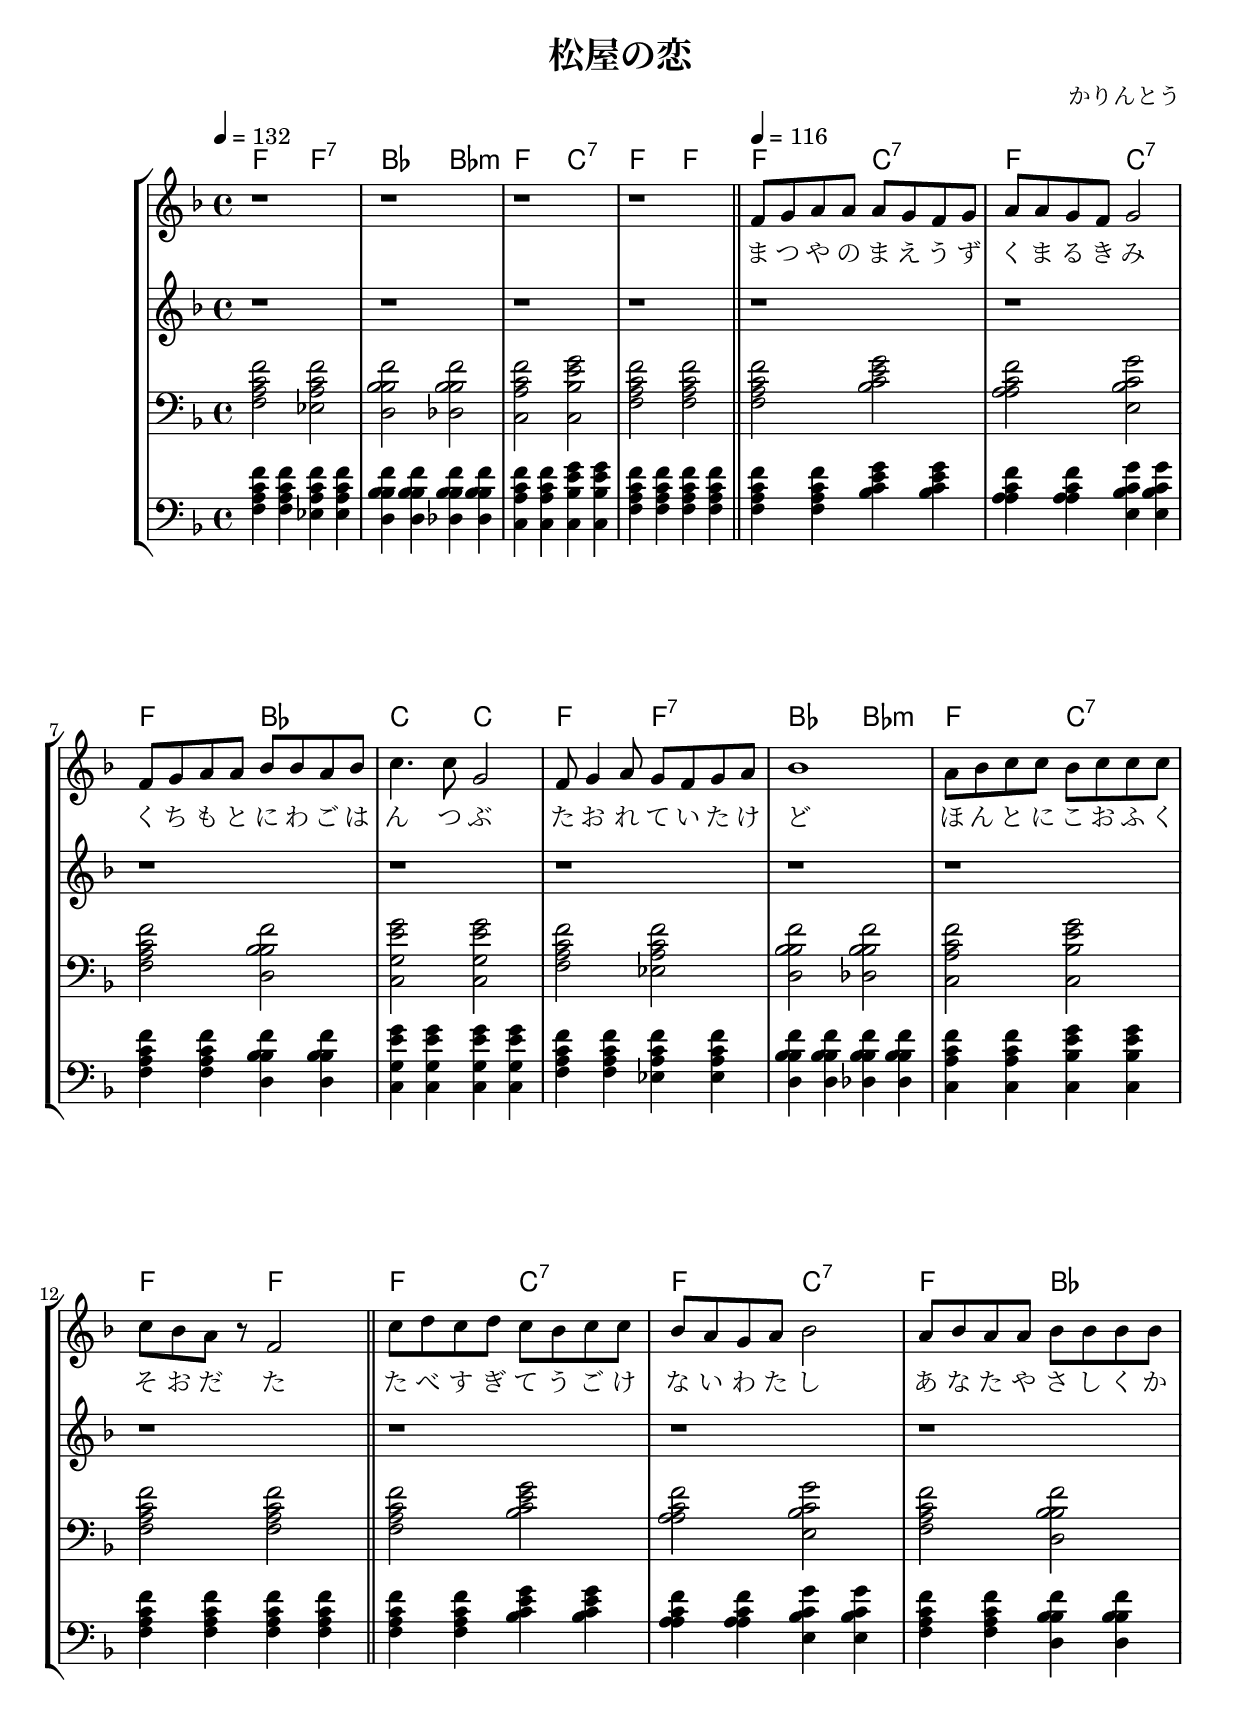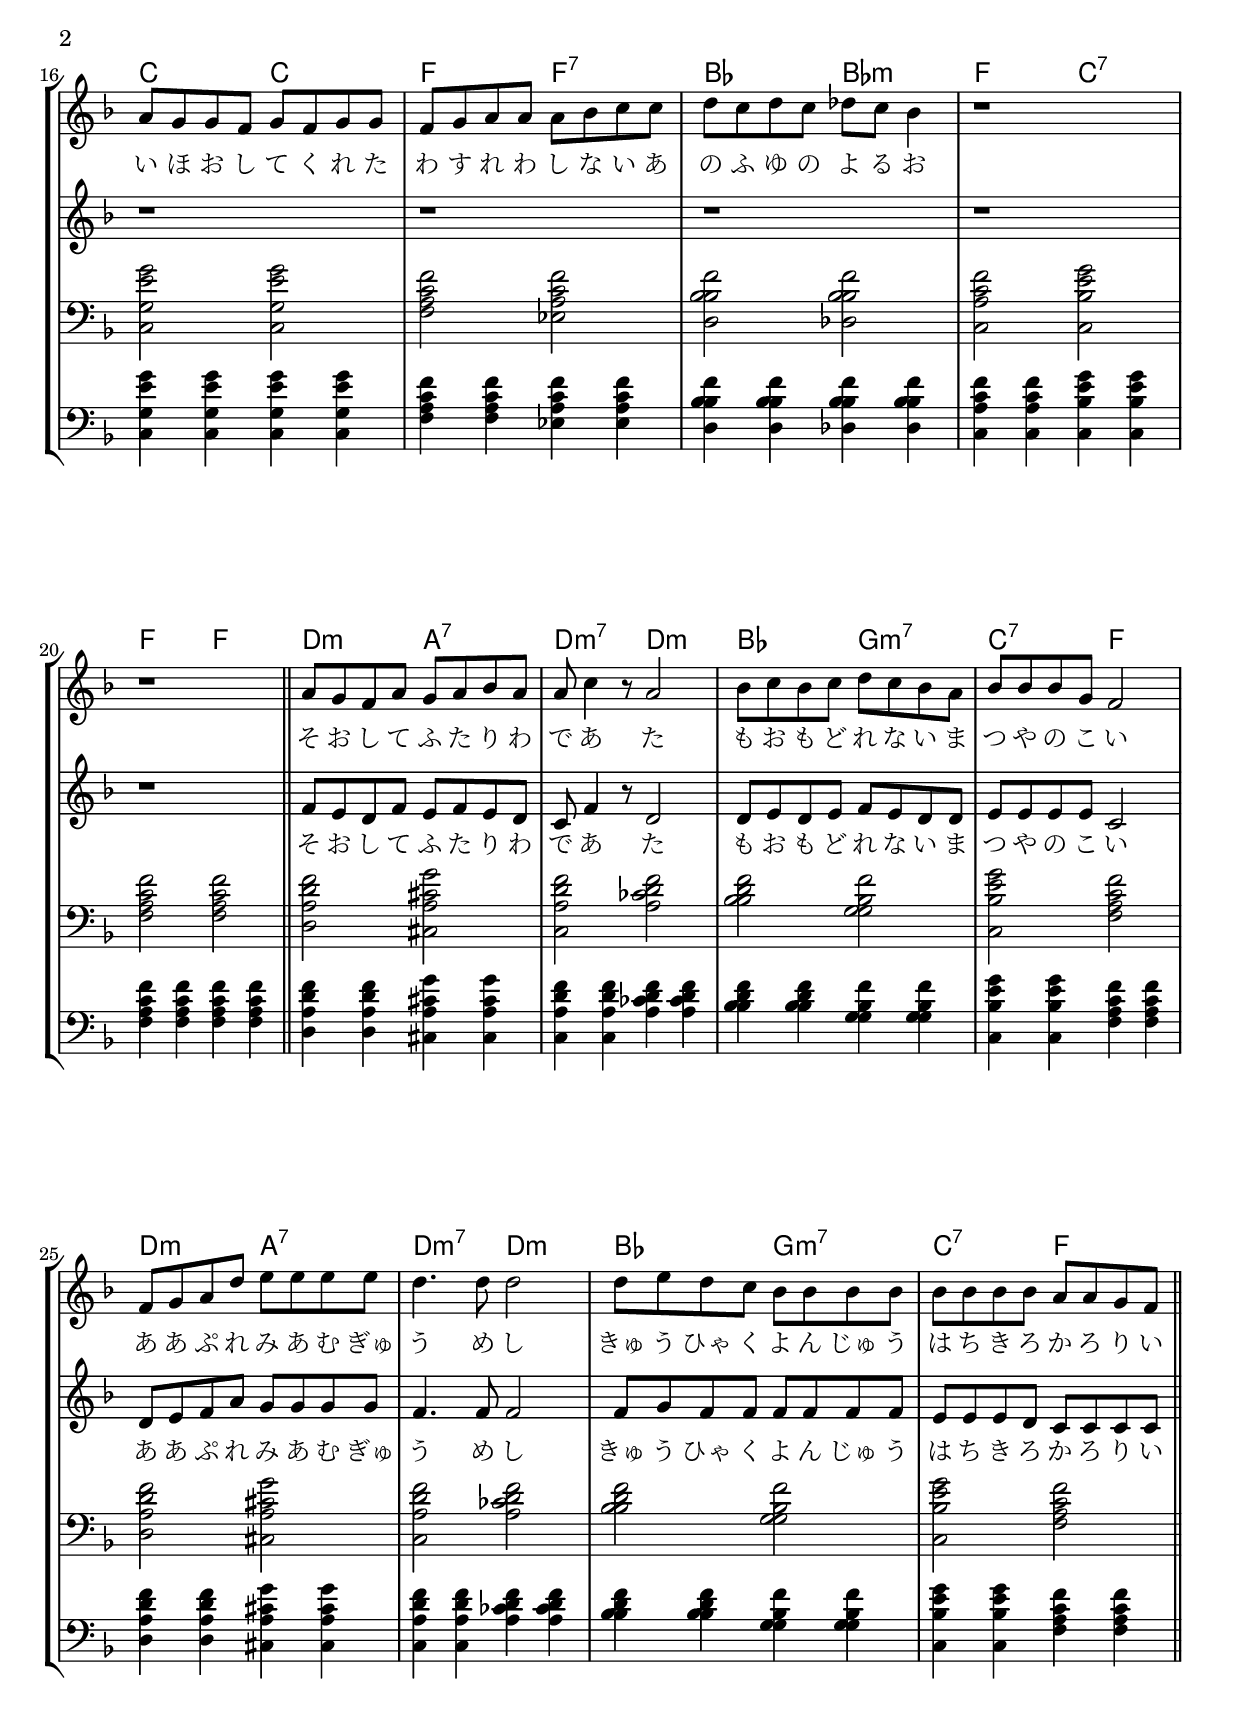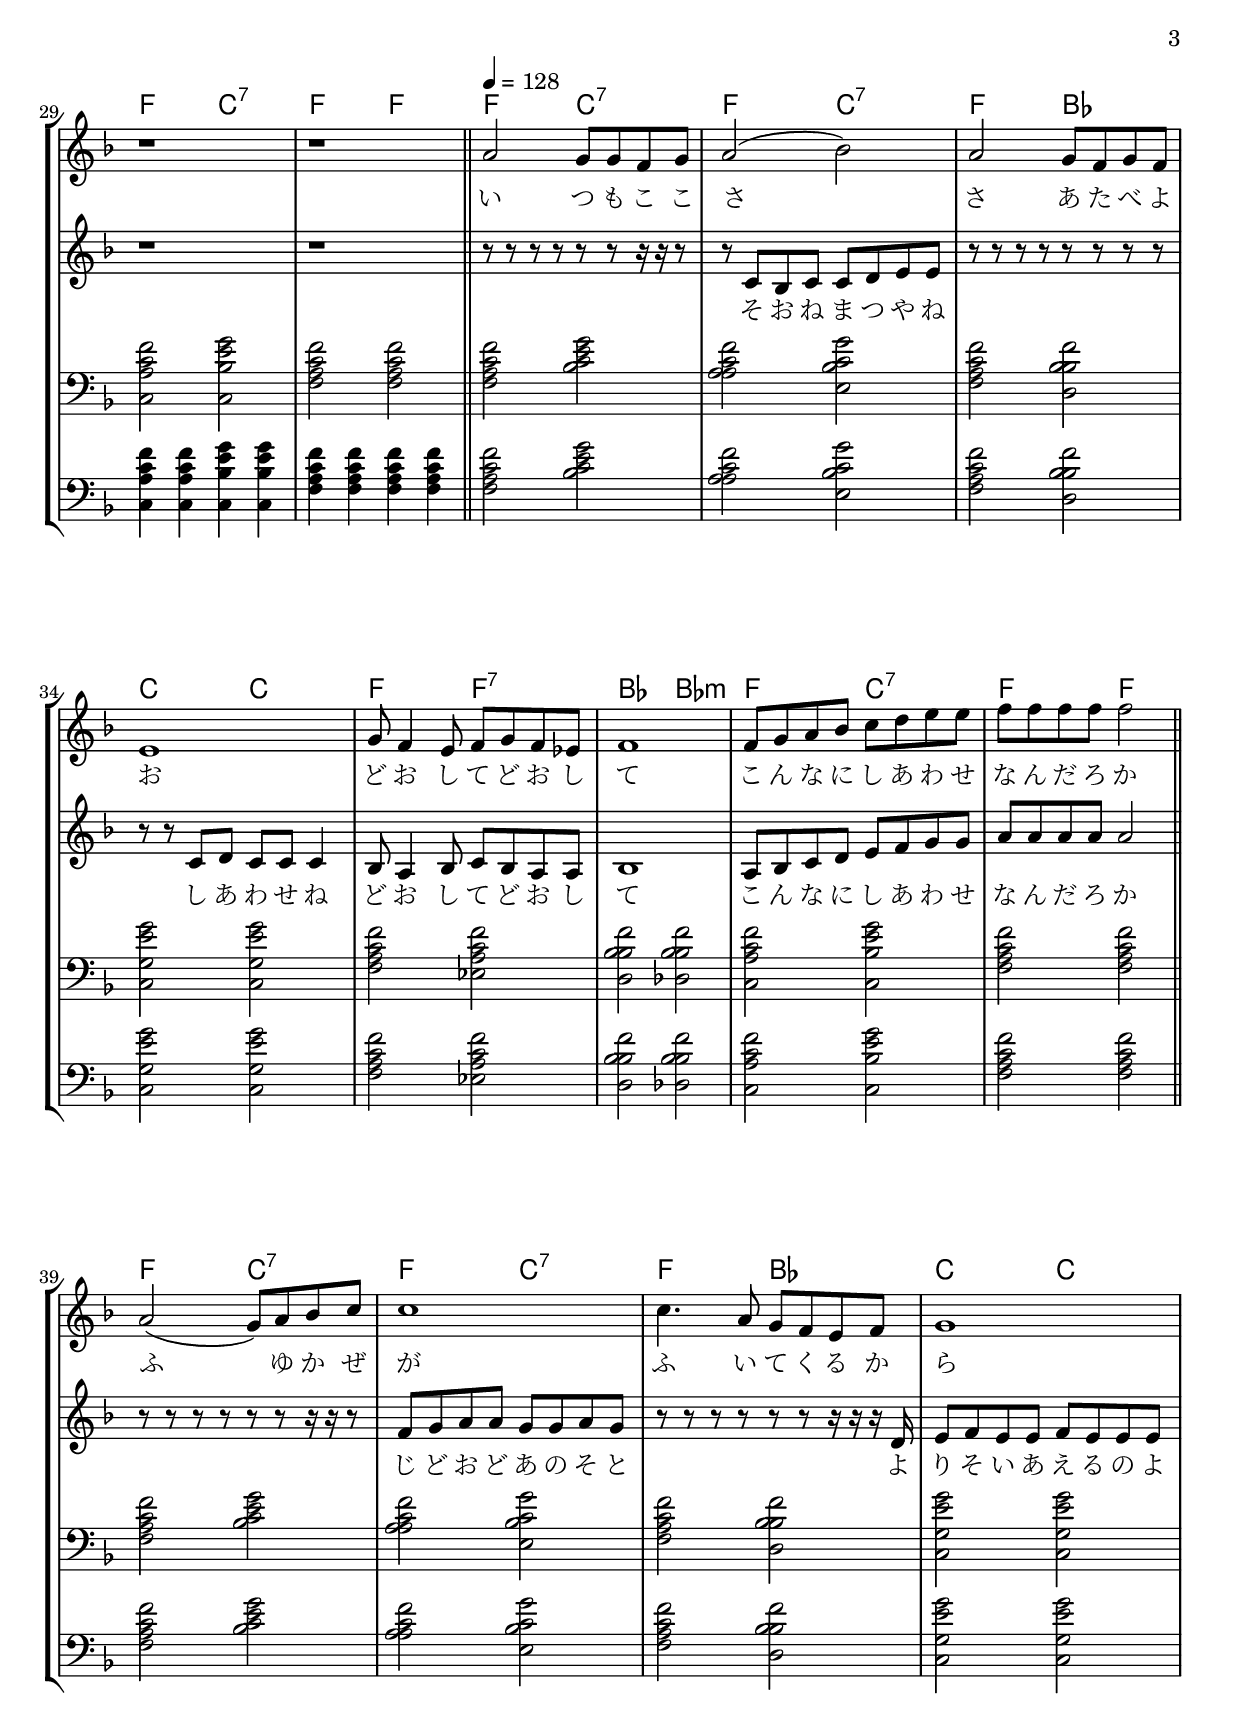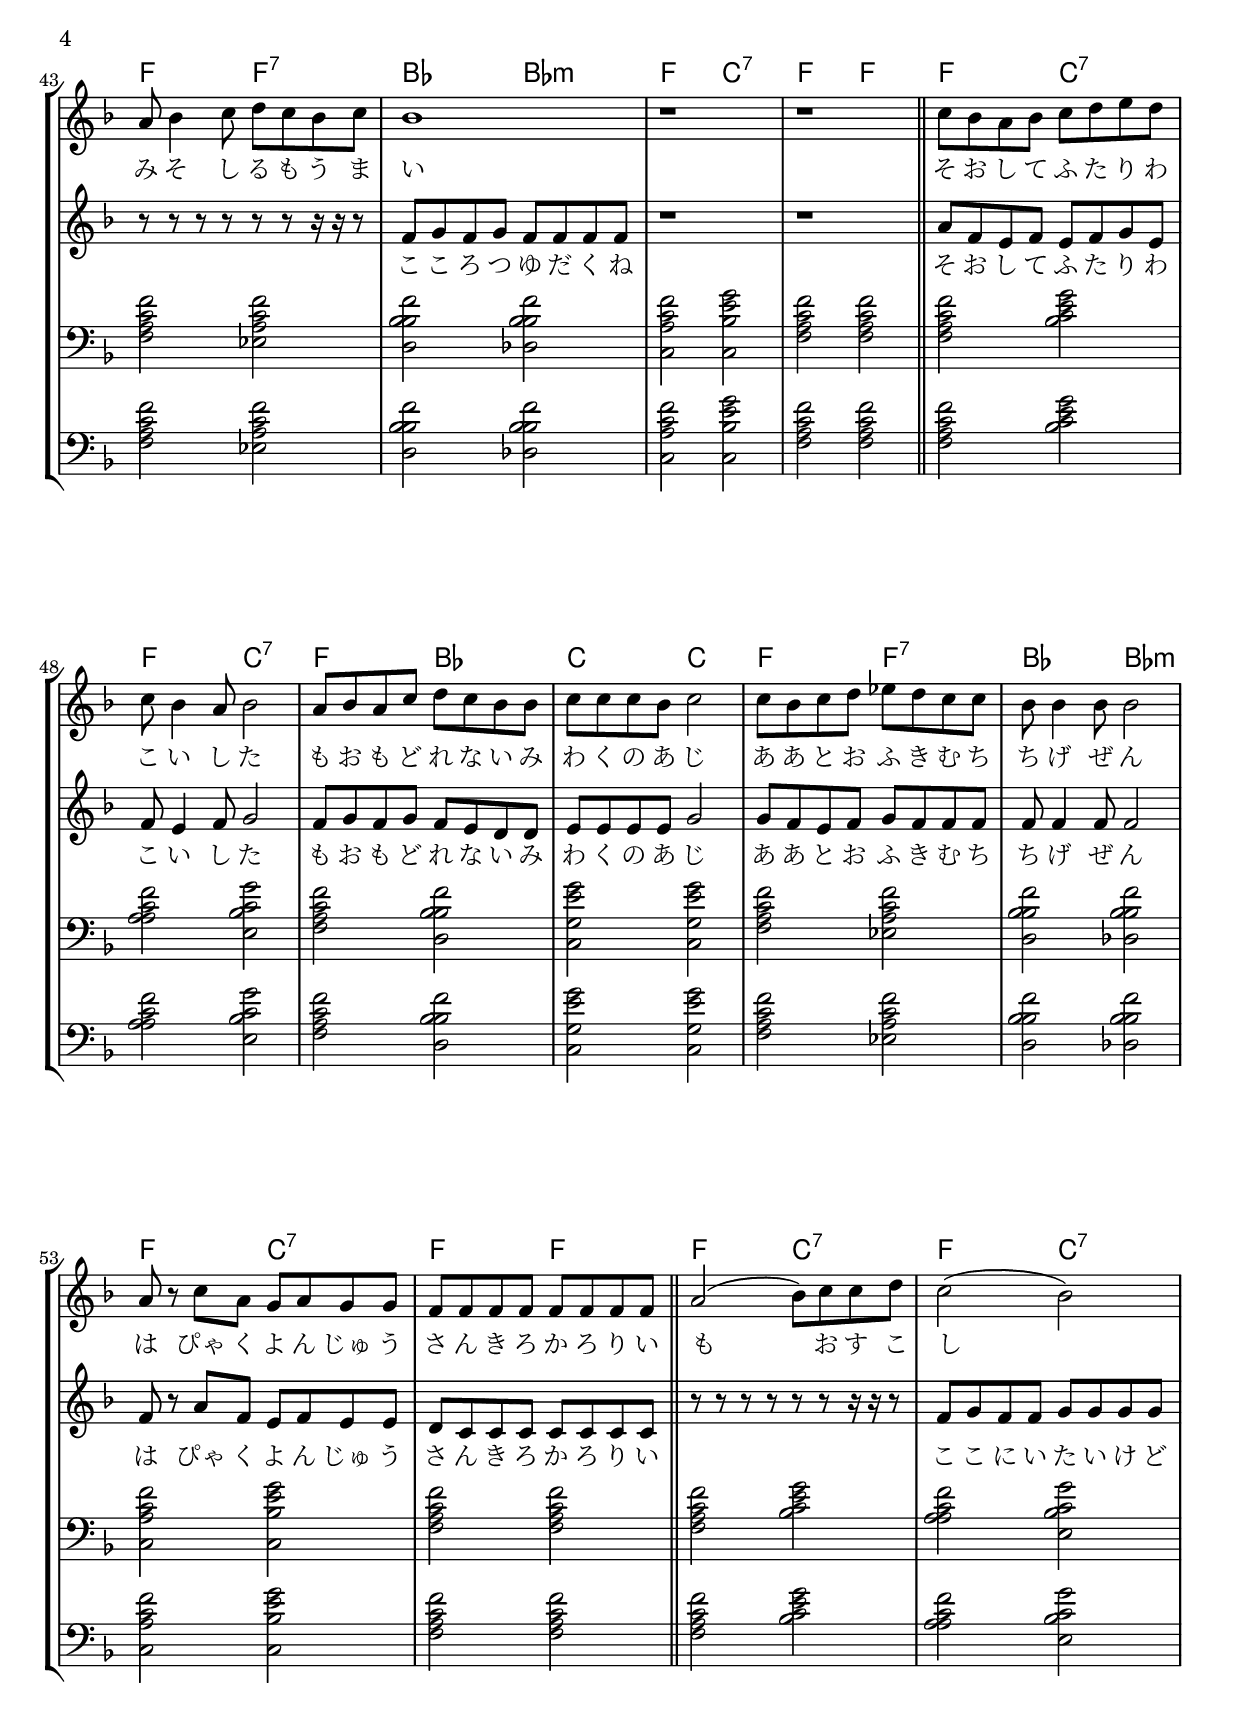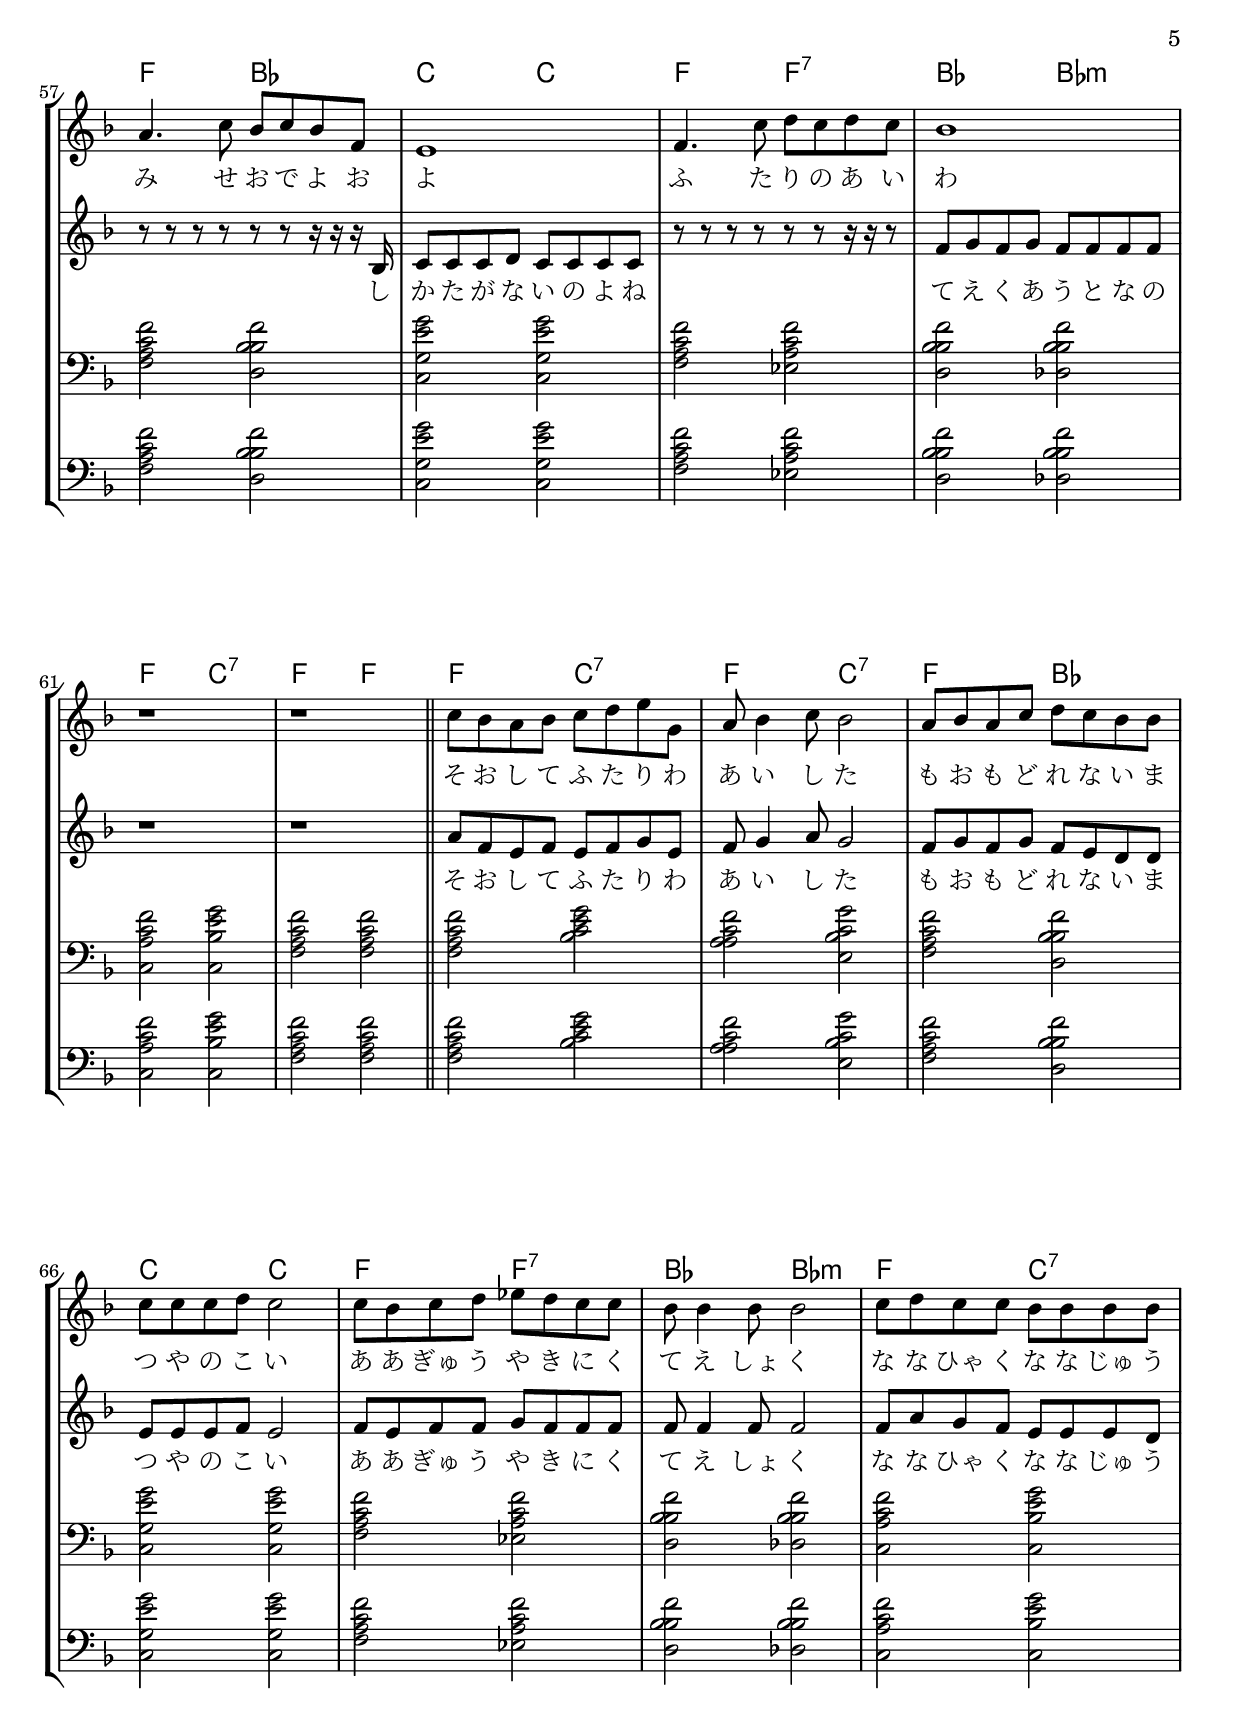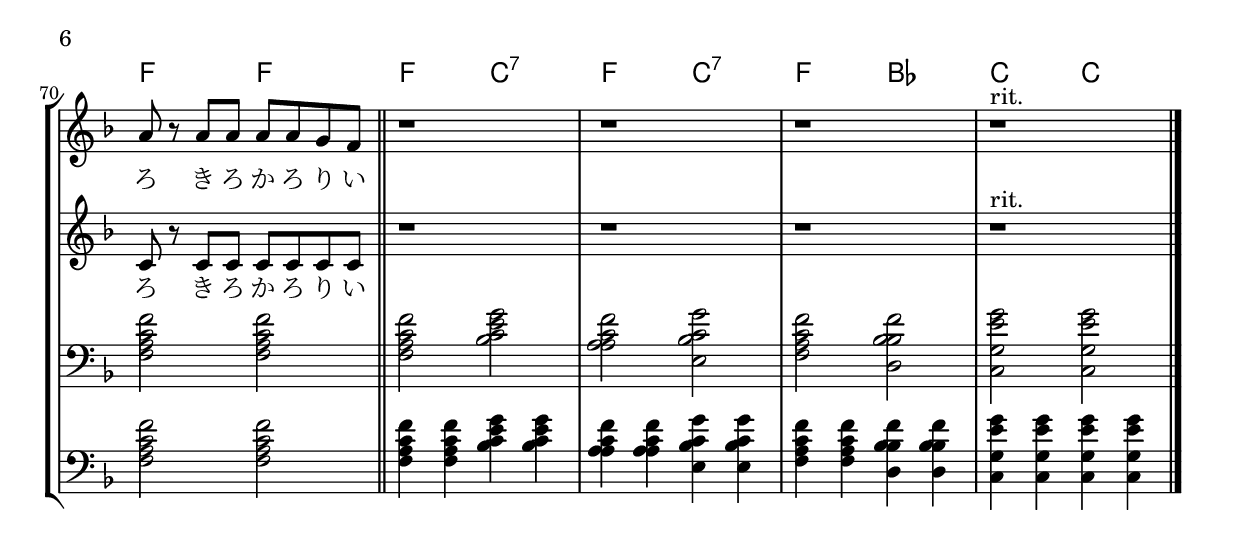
\version "2.12.1"

\header {
	title = \markup {松屋の恋}
	composer = \markup \center-column {かりんとう}
}

harmony = \chordmode {
	f2 f:7 bes bes:m f c:7 f f 

	f c:7 f c:7 f bes c c f f:7 bes bes:m f c:7 f f 

	f c:7 f c:7 f bes c c f f:7 bes bes:m f c:7 f f 

	d:m a:7 d:min7 d:m bes g:min7 c:7 f d:m a:7 d:min7 d:m bes g:min7 c:7 f 

	f c:7 f f 

	f c:7 f c:7 f bes c c f f:7 bes bes:m f c:7 f f 

	f c:7 f c:7 f bes c c f f:7 bes bes:m f c:7 f f 

	f c:7 f c:7 f bes c c f f:7 bes bes:m f c:7 f f 

	f c:7 f c:7 f bes c c f f:7 bes bes:m f c:7 f f 

	f c:7 f c:7 f bes c c f f:7 bes bes:m f c:7 f f 

	f c:7 f c:7 f bes c c 
}

melody = {
	\key f \major
	\tempo 4 = 132
	r1 | r1 | r1 | r1   
	\set Staff.midiInstrument = #"mmi0.40"
		\tempo 4 = 116
f'8  g'8  a'8  a'8  a'8  g'8  f'8  g'8 
	a'8  a'8  g'8  f'8  g'2 
	f'8  g'8  a'8  a'8  bes'8  bes'8  a'8  bes'8 
	c''4.  c''8  g'2 
	f'8  g'4  a'8  g'8  f'8  g'8  a'8 
	bes'1 
	a'8  bes'8  c''8  c''8  bes'8  c''8  c''8  c''8 
	c''8  bes'8  a'8  r8  f'2
	\set Staff.midiInstrument = #"fss0.35"
	c''8  d''8  c''8  d''8  c''8  bes'8  c''8  c''8 
	bes'8  a'8  g'8  a'8  bes'2 
	a'8  bes'8  a'8  a'8  bes'8  bes'8  bes'8  bes'8 
	a'8  g'8  g'8  f'8  g'8  f'8  g'8  g'8 
	f'8  g'8  a'8  a'8  a'8  bes'8  c''8  c''8 
	d''8  c''8  d''8  c''8  des''8  c''8  bes'4
	r1 r1 	\set Staff.midiInstrument = #"mmi0.40"
	a'8  g'8  f'8  a'8  g'8  a'8  bes'8  a'8 
	a'8  c''4  r8  a'2 
	bes'8  c''8  bes'8  c''8  d''8  c''8  bes'8  a'8 
	bes'8  bes'8  bes'8  g'8  f'2 
	f'8  g'8  a'8  d''8  e''8  e''8  e''8  e''8 
	d''4.  d''8  d''2 
	d''8  e''8  d''8  c''8  bes'8  bes'8  bes'8  bes'8 
	bes'8  bes'8  bes'8  bes'8  a'8  a'8  g'8  f'8
	r1 | r1   
	\set Staff.midiInstrument = #"mmi0.40"
		\tempo 4 = 128
a'2  g'8  g'8  f'8  g'8 
	a'2  (bes'2) 
	a'2  g'8  f'8  g'8  f'8 
	e'1 
	g'8  f'4  e'8  f'8  g'8  f'8  es'8 
	f'1 
	f'8  g'8  a'8  bes'8  c''8  d''8  e''8  e''8 
	f''8  f''8  f''8  f''8  f''2
	\set Staff.midiInstrument = #"mmi0.40"
	a'2  (g'8)  a'8  bes'8  c''8 
	c''1 
	c''4.  a'8  g'8  f'8  e'8  f'8 
	g'1 
	a'8  bes'4  c''8  d''8  c''8  bes'8  c''8 
	bes'1
	r1 r1 	\set Staff.midiInstrument = #"mmi0.40"
	c''8  bes'8  a'8  bes'8  c''8  d''8  e''8  d''8 
	c''8  bes'4  a'8  bes'2 
	a'8  bes'8  a'8  c''8  d''8  c''8  bes'8  bes'8 
	c''8  c''8  c''8  bes'8  c''2 
	c''8  bes'8  c''8  d''8  es''8  d''8  c''8  c''8 
	bes'8  bes'4  bes'8  bes'2 
	a'8  r8  c''8  a'8  g'8  a'8  g'8  g'8 
	f'8  f'8  f'8  f'8  f'8  f'8  f'8  f'8
	\set Staff.midiInstrument = #"mmi0.40"
	a'2  (bes'8)  c''8  c''8  d''8 
	c''2  (bes'2) 
	a'4.  c''8  bes'8  c''8  bes'8  f'8 
	e'1 
	f'4.  c''8  d''8  c''8  d''8  c''8 
	bes'1
	r1 r1 	\set Staff.midiInstrument = #"mmi0.40"
	c''8  bes'8  a'8  bes'8  c''8  d''8  e''8  g'8 
	a'8  bes'4  c''8  bes'2 
	a'8  bes'8  a'8  c''8  d''8  c''8  bes'8  bes'8 
	c''8  c''8  c''8  d''8  c''2 
	c''8  bes'8  c''8  d''8  es''8  d''8  c''8  c''8 
	bes'8  bes'4  bes'8  bes'2 
	c''8  d''8  c''8  c''8  bes'8  bes'8  bes'8  bes'8 
	a'8  r8  a'8  a'8  a'8  a'8  g'8  f'8
	r1 | r1 | r1 | r1^"rit." \bar "|."
}

words = \lyricmode {
	
	ま  つ  や  の  ま  え  う  ず  く  ま  る  き  み  く  ち  も  と  に  わ  ご  は  ん  つ  ぶ  た  お  れ  て  い  た  け  ど  ほ  ん  と  に  こ  お  ふ  く  そ  お  だ  た  
	た  べ  す  ぎ  て  う  ご  け  な  い  わ  た  し  あ  な  た  や  さ  し  く  か  い  ほ  お  し  て  く  れ  た  わ  す  れ  わ  し  な  い  あ  の  ふ  ゆ  の  よ  る  お  
	そ  お  し  て  ふ  た  り  わ  で  あ  た  も  お  も  ど  れ  な  い  ま  つ  や  の  こ  い  あ  あ  ぷ  れ  み  あ  む  ぎゅ  う  め  し  きゅ  う  ひゃ  く  よ  ん  じゅ  う  は  ち  き  ろ  か  ろ  り  い  
	
	い  つ  も  こ  こ  さ  さ  あ  た  べ  よ  お  ど  お  し  て  ど  お  し  て  こ  ん  な  に  し  あ  わ  せ  な  ん  だ  ろ  か  
	ふ  ゆ  か  ぜ  が  ふ  い  て  く  る  か  ら  み  そ  し  る  も  う  ま  い  
	そ  お  し  て  ふ  た  り  わ  こ  い  し  た  も  お  も  ど  れ  な  い  み  わ  く  の  あ  じ  あ  あ  と  お  ふ  き  む  ち  ち  げ  ぜ  ん  は  ぴゃ  く  よ  ん  じゅ  う  さ  ん  き  ろ  か  ろ  り  い  
	も  お  す  こ  し  み  せ  お  で  よ  お  よ  ふ  た  り  の  あ  い  わ  
	そ  お  し  て  ふ  た  り  わ  あ  い  し  た  も  お  も  ど  れ  な  い  ま  つ  や  の  こ  い  あ  あ  ぎゅ  う  や  き  に  く  て  え  しょ  く  な  な  ひゃ  く  な  な  じゅ  う  ろ  き  ろ  か  ろ  り  い  
	
}

secondmelody = {
	\key f \major
	\tempo 4 = 132
	r1 | r1 | r1 | r1   
	\tempo 4 = 116
	r1 | r1 | r1 | r1 | r1 | r1 | r1 | r1   
	r1 | r1 | r1 | r1 | r1 | r1 | r1 | r1   
	\set Staff.midiInstrument = #"fss0.35"
	f'8  e'8  d'8  f'8  e'8  f'8  e'8  d'8 
	c'8  f'4  r8  d'2 
	d'8  e'8  d'8  e'8  f'8  e'8  d'8  d'8 
	e'8  e'8  e'8  e'8  c'2 
	d'8  e'8  f'8  a'8  g'8  g'8  g'8  g'8 
	f'4.  f'8  f'2 
	f'8  g'8  f'8  f'8  f'8  f'8  f'8  f'8 
	e'8  e'8  e'8  d'8  c'8  c'8  c'8  c'8
	r1 | r1   
	\set Staff.midiInstrument = #"fss0.35"
		\tempo 4 = 128
r8  r8  r8  r8  r8  r8  r16  r16  r8 
	r8  c'8  bes8  c'8  c'8  d'8  e'8  e'8 
	r8  r8  r8  r8  r8  r8  r8  r8 
	r8  r8  c'8  d'8  c'8  c'8  c'4 
	bes8  a4  bes8  c'8  bes8  a8  a8 
	bes1 
	a8  bes8  c'8  d'8  e'8  f'8  g'8  g'8 
	a'8  a'8  a'8  a'8  a'2
	\set Staff.midiInstrument = #"fss0.35"
	r8  r8  r8  r8  r8  r8  r16  r16  r8 
	f'8  g'8  a'8  a'8  g'8  g'8  a'8  g'8 
	r8  r8  r8  r8  r8  r8  r16  r16  r16  d'16 
	e'8  f'8  e'8  e'8  f'8  e'8  e'8  e'8 
	r8  r8  r8  r8  r8  r8  r16  r16  r8 
	f'8  g'8  f'8  g'8  f'8  f'8  f'8  f'8
	r1 r1 	\set Staff.midiInstrument = #"fss0.35"
	a'8  f'8  e'8  f'8  e'8  f'8  g'8  e'8 
	f'8  e'4  f'8  g'2 
	f'8  g'8  f'8  g'8  f'8  e'8  d'8  d'8 
	e'8  e'8  e'8  e'8  g'2 
	g'8  f'8  e'8  f'8  g'8  f'8  f'8  f'8 
	f'8  f'4  f'8  f'2 
	f'8  r8  a'8  f'8  e'8  f'8  e'8  e'8 
	d'8  c'8  c'8  c'8  c'8  c'8  c'8  c'8
	\set Staff.midiInstrument = #"fss0.35"
	r8  r8  r8  r8  r8  r8  r16  r16  r8 
	f'8  g'8  f'8  f'8  g'8  g'8  g'8  g'8 
	r8  r8  r8  r8  r8  r8  r16  r16  r16  bes16 
	c'8  c'8  c'8  d'8  c'8  c'8  c'8  c'8 
	r8  r8  r8  r8  r8  r8  r16  r16  r8 
	f'8  g'8  f'8  g'8  f'8  f'8  f'8  f'8
	r1 r1 	\set Staff.midiInstrument = #"fss0.35"
	a'8  f'8  e'8  f'8  e'8  f'8  g'8  e'8 
	f'8  g'4  a'8  g'2 
	f'8  g'8  f'8  g'8  f'8  e'8  d'8  d'8 
	e'8  e'8  e'8  f'8  e'2 
	f'8  e'8  f'8  f'8  g'8  f'8  f'8  f'8 
	f'8  f'4  f'8  f'2 
	f'8  a'8  g'8  f'8  e'8  e'8  e'8  d'8 
	c'8  r8  c'8  c'8  c'8  c'8  c'8  c'8
	r1 | r1 | r1 | r1^"rit." \bar "|."
}

secondwords = \lyricmode {
	
	
	
	そ  お  し  て  ふ  た  り  わ  で  あ  た  も  お  も  ど  れ  な  い  ま  つ  や  の  こ  い  あ  あ  ぷ  れ  み  あ  む  ぎゅ  う  め  し  きゅ  う  ひゃ  く  よ  ん  じゅ  う  は  ち  き  ろ  か  ろ  り  い  
	
	そ  お  ね  ま  つ  や  ね  し  あ  わ  せ  ね  ど  お  し  て  ど  お  し  て  こ  ん  な  に  し  あ  わ  せ  な  ん  だ  ろ  か  
	じ  ど  お  ど  あ  の  そ  と  よ  り  そ  い  あ  え  る  の  よ  こ  こ  ろ  つ  ゆ  だ  く  ね  
	そ  お  し  て  ふ  た  り  わ  こ  い  し  た  も  お  も  ど  れ  な  い  み  わ  く  の  あ  じ  あ  あ  と  お  ふ  き  む  ち  ち  げ  ぜ  ん  は  ぴゃ  く  よ  ん  じゅ  う  さ  ん  き  ろ  か  ろ  り  い  
	こ  こ  に  い  た  い  け  ど  し  か  た  が  な  い  の  よ  ね  て  え  く  あ  う  と  な  の  
	そ  お  し  て  ふ  た  り  わ  あ  い  し  た  も  お  も  ど  れ  な  い  ま  つ  や  の  こ  い  あ  あ  ぎゅ  う  や  き  に  く  て  え  しょ  く  な  な  ひゃ  く  な  な  じゅ  う  ろ  き  ろ  か  ろ  り  い  
	
}

tempochange = {
	\tempo 4 = 132
	r1 | r1 | r1 | r1 \bar "||"
	\tempo 4 = 116
	r1 | r1 | r1 | r1 | r1 | r1 | r1 | r1 \bar "||"
	\tempo 4 = 116
	r1 | r1 | r1 | r1 | r1 | r1 | r1 | r1 \bar "||"
	\tempo 4 = 116
	r1 | r1 | r1 | r1 | r1 | r1 | r1 | r1 \bar "||"
	\tempo 4 = 116
	r1 | r1 \bar "||"
	\tempo 4 = 128
	r1 | r1 | r1 | r1 | r1 | r1 | r1 | r1 \bar "||"
	\tempo 4 = 128
	r1 | r1 | r1 | r1 | r1 | r1 | r1 | r1 \bar "||"
	\tempo 4 = 128
	r1 | r1 | r1 | r1 | r1 | r1 | r1 | r1 \bar "||"
	\tempo 4 = 128
	r1 | r1 | r1 | r1 | r1 | r1 | r1 | r1 \bar "||"
	\tempo 4 = 128
	r1 | r1 | r1 | r1 | r1 | r1 | r1 | r1 \bar "||"
	\tempo 4 = 128
	r1 | r1 | r1 | \tempo 4 = 96 r2 \tempo 4 = 85 r2 \bar "|."
}

mainacc = {
	\clef bass
	\set Staff.midiInstrument = #"Shamisen"
	\key f \major
	\tempo 4 = 132
	<f a c' f'>2
	<es a c' f'>2
	<d bes bes f'>2
	<des bes bes f'>2
	<c a c' f'>2
	<c bes e' g'>2
	<f a c' f'>2
	<f a c' f'>2
	\bar "||"

	\set Staff.midiInstrument = #"Shamisen"
	\tempo 4 = 116
	<f a c' f'>2
	<bes c' e' g'>2
	<a a c' f'>2
	<e bes c' g'>2
	<f a c' f'>2
	<d bes bes f'>2
	<c g e' g'>2
	<c g e' g'>2
	<f a c' f'>2
	<es a c' f'>2
	<d bes bes f'>2
	<des bes bes f'>2
	<c a c' f'>2
	<c bes e' g'>2
	<f a c' f'>2
	<f a c' f'>2
	\bar "||"

	\set Staff.midiInstrument = #"Shamisen"
	<f a c' f'>2
	<bes c' e' g'>2
	<a a c' f'>2
	<e bes c' g'>2
	<f a c' f'>2
	<d bes bes f'>2
	<c g e' g'>2
	<c g e' g'>2
	<f a c' f'>2
	<es a c' f'>2
	<d bes bes f'>2
	<des bes bes f'>2
	<c a c' f'>2
	<c bes e' g'>2
	<f a c' f'>2
	<f a c' f'>2
	\bar "||"

	\set Staff.midiInstrument = #"Shamisen"
	<d a d' f'>2
	<cis a cis' g'>2
	<c a d' f'>2
	<ces' a d' f'>2
	<bes bes d' f'>2
	<g g bes f'>2
	<c bes e' g'>2
	<f a c' f'>2
	<d a d' f'>2
	<cis a cis' g'>2
	<c a d' f'>2
	<ces' a d' f'>2
	<bes bes d' f'>2
	<g g bes f'>2
	<c bes e' g'>2
	<f a c' f'>2
	\bar "||"

	\set Staff.midiInstrument = #"Harmonica"
	<c a c' f'>2
	<c bes e' g'>2
	<f a c' f'>2
	<f a c' f'>2
	\bar "||"

	\set Staff.midiInstrument = #"Shamisen"
	\tempo 4 = 128
	<f a c' f'>2
	<bes c' e' g'>2
	<a a c' f'>2
	<e bes c' g'>2
	<f a c' f'>2
	<d bes bes f'>2
	<c g e' g'>2
	<c g e' g'>2
	<f a c' f'>2
	<es a c' f'>2
	<d bes bes f'>2
	<des bes bes f'>2
	<c a c' f'>2
	<c bes e' g'>2
	<f a c' f'>2
	<f a c' f'>2
	\bar "||"

	\set Staff.midiInstrument = #"Shamisen"
	<f a c' f'>2
	<bes c' e' g'>2
	<a a c' f'>2
	<e bes c' g'>2
	<f a c' f'>2
	<d bes bes f'>2
	<c g e' g'>2
	<c g e' g'>2
	<f a c' f'>2
	<es a c' f'>2
	<d bes bes f'>2
	<des bes bes f'>2
	<c a c' f'>2
	<c bes e' g'>2
	<f a c' f'>2
	<f a c' f'>2
	\bar "||"

	\set Staff.midiInstrument = #"Shamisen"
	<f a c' f'>2
	<bes c' e' g'>2
	<a a c' f'>2
	<e bes c' g'>2
	<f a c' f'>2
	<d bes bes f'>2
	<c g e' g'>2
	<c g e' g'>2
	<f a c' f'>2
	<es a c' f'>2
	<d bes bes f'>2
	<des bes bes f'>2
	<c a c' f'>2
	<c bes e' g'>2
	<f a c' f'>2
	<f a c' f'>2
	\bar "||"

	\set Staff.midiInstrument = #"Shamisen"
	<f a c' f'>2
	<bes c' e' g'>2
	<a a c' f'>2
	<e bes c' g'>2
	<f a c' f'>2
	<d bes bes f'>2
	<c g e' g'>2
	<c g e' g'>2
	<f a c' f'>2
	<es a c' f'>2
	<d bes bes f'>2
	<des bes bes f'>2
	<c a c' f'>2
	<c bes e' g'>2
	<f a c' f'>2
	<f a c' f'>2
	\bar "||"

	\set Staff.midiInstrument = #"Shamisen"
	<f a c' f'>2
	<bes c' e' g'>2
	<a a c' f'>2
	<e bes c' g'>2
	<f a c' f'>2
	<d bes bes f'>2
	<c g e' g'>2
	<c g e' g'>2
	<f a c' f'>2
	<es a c' f'>2
	<d bes bes f'>2
	<des bes bes f'>2
	<c a c' f'>2
	<c bes e' g'>2
	<f a c' f'>2
	<f a c' f'>2
	\bar "||"

	\set Staff.midiInstrument = #"Harmonica"
	<f a c' f'>2
	<bes c' e' g'>2
	<a a c' f'>2
	<e bes c' g'>2
	<f a c' f'>2
	<d bes bes f'>2
	<c g e' g'>2
	<c g e' g'>2
	\bar "|."
}

subacc = {
	\clef bass
	\set Staff.midiInstrument = #"Oboe"
	\key f \major
	\tempo 4 = 132
	<f a c' f'>4 <f a c' f'>4
	<es a c' f'>4 <es a c' f'>4
	<d bes bes f'>4 <d bes bes f'>4
	<des bes bes f'>4 <des bes bes f'>4
	<c a c' f'>4 <c a c' f'>4
	<c bes e' g'>4 <c bes e' g'>4
	<f a c' f'>4 <f a c' f'>4
	<f a c' f'>4 <f a c' f'>4
	\bar "||"

	\set Staff.midiInstrument = #"Alto Sax"
	\tempo 4 = 116
	<f a c' f'>4 <f a c' f'>4
	<bes c' e' g'>4 <bes c' e' g'>4
	<a a c' f'>4 <a a c' f'>4
	<e bes c' g'>4 <e bes c' g'>4
	<f a c' f'>4 <f a c' f'>4
	<d bes bes f'>4 <d bes bes f'>4
	<c g e' g'>4 <c g e' g'>4
	<c g e' g'>4 <c g e' g'>4
	<f a c' f'>4 <f a c' f'>4
	<es a c' f'>4 <es a c' f'>4
	<d bes bes f'>4 <d bes bes f'>4
	<des bes bes f'>4 <des bes bes f'>4
	<c a c' f'>4 <c a c' f'>4
	<c bes e' g'>4 <c bes e' g'>4
	<f a c' f'>4 <f a c' f'>4
	<f a c' f'>4 <f a c' f'>4
	\bar "||"

	\set Staff.midiInstrument = #"Alto Sax"
	<f a c' f'>4 <f a c' f'>4
	<bes c' e' g'>4 <bes c' e' g'>4
	<a a c' f'>4 <a a c' f'>4
	<e bes c' g'>4 <e bes c' g'>4
	<f a c' f'>4 <f a c' f'>4
	<d bes bes f'>4 <d bes bes f'>4
	<c g e' g'>4 <c g e' g'>4
	<c g e' g'>4 <c g e' g'>4
	<f a c' f'>4 <f a c' f'>4
	<es a c' f'>4 <es a c' f'>4
	<d bes bes f'>4 <d bes bes f'>4
	<des bes bes f'>4 <des bes bes f'>4
	<c a c' f'>4 <c a c' f'>4
	<c bes e' g'>4 <c bes e' g'>4
	<f a c' f'>4 <f a c' f'>4
	<f a c' f'>4 <f a c' f'>4
	\bar "||"

	\set Staff.midiInstrument = #"Drawbar Organ"
	<d a d' f'>4 <d a d' f'>4
	<cis a cis' g'>4 <cis a cis' g'>4
	<c a d' f'>4 <c a d' f'>4
	<ces' a d' f'>4 <ces' a d' f'>4
	<bes bes d' f'>4 <bes bes d' f'>4
	<g g bes f'>4 <g g bes f'>4
	<c bes e' g'>4 <c bes e' g'>4
	<f a c' f'>4 <f a c' f'>4
	<d a d' f'>4 <d a d' f'>4
	<cis a cis' g'>4 <cis a cis' g'>4
	<c a d' f'>4 <c a d' f'>4
	<ces' a d' f'>4 <ces' a d' f'>4
	<bes bes d' f'>4 <bes bes d' f'>4
	<g g bes f'>4 <g g bes f'>4
	<c bes e' g'>4 <c bes e' g'>4
	<f a c' f'>4 <f a c' f'>4
	\bar "||"

	\set Staff.midiInstrument = #"Banjo"
	<c a c' f'>4 <c a c' f'>4
	<c bes e' g'>4 <c bes e' g'>4
	<f a c' f'>4 <f a c' f'>4
	<f a c' f'>4 <f a c' f'>4
	\bar "||"

	\set Staff.midiInstrument = #"Koto"
	\tempo 4 = 128
	<f a c' f'>2
	<bes c' e' g'>2
	<a a c' f'>2
	<e bes c' g'>2
	<f a c' f'>2
	<d bes bes f'>2
	<c g e' g'>2
	<c g e' g'>2
	<f a c' f'>2
	<es a c' f'>2
	<d bes bes f'>2
	<des bes bes f'>2
	<c a c' f'>2
	<c bes e' g'>2
	<f a c' f'>2
	<f a c' f'>2
	\bar "||"

	\set Staff.midiInstrument = #"Tenor Sax"
	<f a c' f'>2
	<bes c' e' g'>2
	<a a c' f'>2
	<e bes c' g'>2
	<f a c' f'>2
	<d bes bes f'>2
	<c g e' g'>2
	<c g e' g'>2
	<f a c' f'>2
	<es a c' f'>2
	<d bes bes f'>2
	<des bes bes f'>2
	<c a c' f'>2
	<c bes e' g'>2
	<f a c' f'>2
	<f a c' f'>2
	\bar "||"

	\set Staff.midiInstrument = #"Soprano Sax"
	<f a c' f'>2
	<bes c' e' g'>2
	<a a c' f'>2
	<e bes c' g'>2
	<f a c' f'>2
	<d bes bes f'>2
	<c g e' g'>2
	<c g e' g'>2
	<f a c' f'>2
	<es a c' f'>2
	<d bes bes f'>2
	<des bes bes f'>2
	<c a c' f'>2
	<c bes e' g'>2
	<f a c' f'>2
	<f a c' f'>2
	\bar "||"

	\set Staff.midiInstrument = #"Overdriven Guitar"
	<f a c' f'>2
	<bes c' e' g'>2
	<a a c' f'>2
	<e bes c' g'>2
	<f a c' f'>2
	<d bes bes f'>2
	<c g e' g'>2
	<c g e' g'>2
	<f a c' f'>2
	<es a c' f'>2
	<d bes bes f'>2
	<des bes bes f'>2
	<c a c' f'>2
	<c bes e' g'>2
	<f a c' f'>2
	<f a c' f'>2
	\bar "||"

	\set Staff.midiInstrument = #"Alto Sax"
	<f a c' f'>2
	<bes c' e' g'>2
	<a a c' f'>2
	<e bes c' g'>2
	<f a c' f'>2
	<d bes bes f'>2
	<c g e' g'>2
	<c g e' g'>2
	<f a c' f'>2
	<es a c' f'>2
	<d bes bes f'>2
	<des bes bes f'>2
	<c a c' f'>2
	<c bes e' g'>2
	<f a c' f'>2
	<f a c' f'>2
	\bar "||"

	\set Staff.midiInstrument = #"Banjo"
	<f a c' f'>4 <f a c' f'>4
	<bes c' e' g'>4 <bes c' e' g'>4
	<a a c' f'>4 <a a c' f'>4
	<e bes c' g'>4 <e bes c' g'>4
	<f a c' f'>4 <f a c' f'>4
	<d bes bes f'>4 <d bes bes f'>4
	<c g e' g'>4 <c g e' g'>4
	<c g e' g'>4 <c g e' g'>4
	\bar "|."
}

percA = {
	\drummode {
	r1 |r1 |r1 |r1 \bar "||"
	\times 16/12{ cymr8. cymr8 cymr16 cymr8. cymr8 cymr16 } |\times 16/12{ r8. cymr8 cymr16 cymr8. cymr8 cymr16 } |\times 16/12{ cymr8. cymr8 cymr16 cymr8. cymr8 cymr16 } |\times 16/12{ r8. cymr8 cymr16 cymr8. cymr8 cymr16 } |\times 16/12{ cymr8. cymr8 cymr16 cymr8. cymr8 cymr16 } |\times 16/12{ r8. cymr8 cymr16 cymr8. cymr8 cymr16 } |\times 16/12{ cymr8. cymr8 cymr16 cymr8. cymr8 cymr16 } |\times 16/12{ cymr8. cymr8 cymr4. r16 } \bar "||"
	\times 16/12{ cymr8. cymr8 cymr16 cymr8. cymr8 cymr16 } |\times 16/12{ r8. cymr8 cymr16 cymr8. cymr8 cymr16 } |\times 16/12{ cymr8. cymr8 cymr16 cymr8. cymr8 cymr16 } |\times 16/12{ r8. cymr8 cymr16 cymr8. cymr8 cymr16 } |\times 16/12{ cymr8. cymr8 cymr16 cymr8. cymr8 cymr16 } |\times 16/12{ r8. cymr8 cymr16 cymr8. cymr8 cymr16 } |\times 16/12{ cymr8. cymr8 cymr16 cymr8. cymr8 cymr16 } |\times 16/12{ cymr8. cymr8 cymr4. r16 } \bar "||"
	\times 16/12{ cymr8. cymr8 cymr16 cymr8. cymr8 cymr16 } |\times 16/12{ r8. cymr8 cymr16 cymr8. cymr8 cymr16 } |\times 16/12{ cymr8. cymr8 cymr16 cymr8. cymr8 cymr16 } |\times 16/12{ r8. cymr8 cymr16 cymr8. cymr8 cymr16 } |\times 16/12{ cymr8. cymr8 cymr16 cymr8. cymr8 cymr16 } |\times 16/12{ r8. cymr8 cymr16 cymr8. cymr8 cymr16 } |\times 16/12{ cymr8. cymr8 cymr16 cymr8. cymr8 cymr16 } |\times 16/12{ cymr8. cymr8 cymr4. r16 } \bar "||"
	\times 16/12{ cymr8. cymr8 cymr16 cymr8. cymr8 cymr16 } |\times 16/12{ cymr8. cymr8 cymr4. r16 } \bar "||"
	\times 16/12{ cymr8. cymr8 cymr16 cymr8. cymr8 cymr16 } |\times 16/12{ r8. cymr8 cymr16 cymr8. cymr8 cymr16 } |\times 16/12{ cymr8. cymr8 cymr16 cymr8. cymr8 cymr16 } |\times 16/12{ r8. cymr8 cymr16 cymr8. cymr8 cymr16 } |\times 16/12{ cymr8. cymr8 cymr16 cymr8. cymr8 cymr16 } |\times 16/12{ r8. cymr8 cymr16 cymr8. cymr8 cymr16 } |\times 16/12{ cymr8. cymr8 cymr16 cymr8. cymr8 cymr16 } |\times 16/12{ cymr8. cymr8 cymr4. r16 } \bar "||"
	\times 16/12{ cymr8. cymr8 cymr16 cymr8. cymr8 cymr16 } |\times 16/12{ r8. cymr8 cymr16 cymr8. cymr8 cymr16 } |\times 16/12{ cymr8. cymr8 cymr16 cymr8. cymr8 cymr16 } |\times 16/12{ r8. cymr8 cymr16 cymr8. cymr8 cymr16 } |\times 16/12{ cymr8. cymr8 cymr16 cymr8. cymr8 cymr16 } |\times 16/12{ r8. cymr8 cymr16 cymr8. cymr8 cymr16 } |\times 16/12{ cymr8. cymr8 cymr16 cymr8. cymr8 cymr16 } |\times 16/12{ cymr8. cymr8 cymr4. r16 } \bar "||"
	r1 |r1 |r1 |r1 |r1 |r1 |r1 |r1 \bar "||"
	\times 16/12{ cymr8. cymr8 cymr16 cymr8. cymr8 cymr16 } |\times 16/12{ r8. cymr8 cymr16 cymr8. cymr8 cymr16 } |\times 16/12{ cymr8. cymr8 cymr16 cymr8. cymr8 cymr16 } |\times 16/12{ r8. cymr8 cymr16 cymr8. cymr8 cymr16 } |\times 16/12{ cymr8. cymr8 cymr16 cymr8. cymr8 cymr16 } |\times 16/12{ r8. cymr8 cymr16 cymr8. cymr8 cymr16 } |\times 16/12{ cymr8. cymr8 cymr16 cymr8. cymr8 cymr16 } |\times 16/12{ cymr8. cymr8 cymr4. r16 } \bar "||"
	\times 16/12{ cymr8. cymr8 cymr16 cymr8. cymr8 cymr16 } |\times 16/12{ r8. cymr8 cymr16 cymr8. cymr8 cymr16 } |\times 16/12{ cymr8. cymr8 cymr16 cymr8. cymr8 cymr16 } |\times 16/12{ r8. cymr8 cymr16 cymr8. cymr8 cymr16 } |\times 16/12{ cymr8. cymr8 cymr16 cymr8. cymr8 cymr16 } |\times 16/12{ r8. cymr8 cymr16 cymr8. cymr8 cymr16 } |\times 16/12{ cymr8. cymr8 cymr16 cymr8. cymr8 cymr16 } |\times 16/12{ cymr8. cymr8 cymr4. r16 } \bar "||"
	\times 16/12{ cymr8. cymr8 cymr16 cymr8. cymr8 cymr16 } |\times 16/12{ r8. cymr8 cymr16 cymr8. cymr8 cymr16 } |\times 16/12{ cymr8. cymr8 cymr16 cymr8. cymr8 cymr16 } |\times 16/12{ cymr8. cymr8 cymr4. r16 } \bar "|."
	}
}

percB = {
	\drummode {
	r1 |r1 |r1 |r1 \bar "||"
	\times 16/12{ r2 r8 hhp8 } |\times 16/12{ r2. } |\times 16/12{ r2 r8 hhp8 } |\times 16/12{ hhp2. } |\times 16/12{ r2 r8 hhp8 } |\times 16/12{ r2. } |\times 16/12{ r2 r8 hhp8 } |\times 16/12{ hhp2. } \bar "||"
	\times 16/12{ r2 r8 hhp8 } |\times 16/12{ r2. } |\times 16/12{ r2 r8 hhp8 } |\times 16/12{ hhp2. } |\times 16/12{ r2 r8 hhp8 } |\times 16/12{ r2. } |\times 16/12{ r2 r8 hhp8 } |\times 16/12{ hhp2. } \bar "||"
	\times 16/12{ r2 r8 hhp8 } |\times 16/12{ r2. } |\times 16/12{ r2 r8 hhp8 } |\times 16/12{ hhp2. } |\times 16/12{ r2 r8 hhp8 } |\times 16/12{ r2. } |\times 16/12{ r2 r8 hhp8 } |\times 16/12{ hhp2. } \bar "||"
	\times 16/12{ r2 r8 hhp8 } |\times 16/12{ r2. } \bar "||"
	\times 16/12{ r2 r8 hhp8 } |\times 16/12{ r2. } |\times 16/12{ r2 r8 hhp8 } |\times 16/12{ hhp2. } |\times 16/12{ r2 r8 hhp8 } |\times 16/12{ r2. } |\times 16/12{ r2 r8 hhp8 } |\times 16/12{ hhp2. } \bar "||"
	\times 16/12{ r2 r8 hhp8 } |\times 16/12{ r2. } |\times 16/12{ r2 r8 hhp8 } |\times 16/12{ hhp2. } |\times 16/12{ r2 r8 hhp8 } |\times 16/12{ r2. } |\times 16/12{ r2 r8 hhp8 } |\times 16/12{ hhp2. } \bar "||"
	r1 |r1 |r1 |r1 |r1 |r1 |r1 |r1 \bar "||"
	\times 16/12{ r2 r8 hhp8 } |\times 16/12{ r2. } |\times 16/12{ r2 r8 hhp8 } |\times 16/12{ hhp2. } |\times 16/12{ r2 r8 hhp8 } |\times 16/12{ r2. } |\times 16/12{ r2 r8 hhp8 } |\times 16/12{ hhp2. } \bar "||"
	\times 16/12{ r2 r8 hhp8 } |\times 16/12{ r2. } |\times 16/12{ r2 r8 hhp8 } |\times 16/12{ hhp2. } |\times 16/12{ r2 r8 hhp8 } |\times 16/12{ r2. } |\times 16/12{ r2 r8 hhp8 } |\times 16/12{ hhp2. } \bar "||"
	\times 16/12{ r2 r8 hhp8 } |\times 16/12{ r2. } |\times 16/12{ r2 r8 hhp8 } |\times 16/12{ hhp2. } \bar "|."
	}
}

percC = {
	\drummode {
	r1 |r1 |r1 |r1 \bar "||"
	\times 16/12{ bd4. bd4 r16 bd16 } |\times 16/12{ bd4. bd4. } |\times 16/12{ bd4. bd4 r16 bd16 } |\times 16/12{ bd4. bd4 r16 bd16 } |\times 16/12{ bd4. bd4 r16 bd16 } |\times 16/12{ bd4. bd4. } |\times 16/12{ bd4. bd4 r16 bd16 } |\times 16/12{ bd4 r16 bd16 bd4. } \bar "||"
	\times 16/12{ bd4. bd4 r16 bd16 } |\times 16/12{ bd4. bd4. } |\times 16/12{ bd4. bd4 r16 bd16 } |\times 16/12{ bd4. bd4 r16 bd16 } |\times 16/12{ bd4. bd4 r16 bd16 } |\times 16/12{ bd4. bd4. } |\times 16/12{ bd4. bd4 r16 bd16 } |\times 16/12{ bd4 r16 bd16 bd4. } \bar "||"
	\times 16/12{ bd4. bd4 r16 bd16 } |\times 16/12{ bd4. bd4. } |\times 16/12{ bd4. bd4 r16 bd16 } |\times 16/12{ bd4. bd4 r16 bd16 } |\times 16/12{ bd4. bd4 r16 bd16 } |\times 16/12{ bd4. bd4. } |\times 16/12{ bd4. bd4 r16 bd16 } |\times 16/12{ bd4 r16 bd16 bd4. } \bar "||"
	\times 16/12{ bd4. bd4 r16 bd16 } |\times 16/12{ bd4 r16 bd16 bd4. } \bar "||"
	\times 16/12{ bd4. bd4 r16 bd16 } |\times 16/12{ bd4. bd4. } |\times 16/12{ bd4. bd4 r16 bd16 } |\times 16/12{ bd4. bd4 r16 bd16 } |\times 16/12{ bd4. bd4 r16 bd16 } |\times 16/12{ bd4. bd4. } |\times 16/12{ bd4. bd4 r16 bd16 } |\times 16/12{ bd4 r16 bd16 bd4. } \bar "||"
	\times 16/12{ bd4. bd4 r16 bd16 } |\times 16/12{ bd4. bd4. } |\times 16/12{ bd4. bd4 r16 bd16 } |\times 16/12{ bd4. bd4 r16 bd16 } |\times 16/12{ bd4. bd4 r16 bd16 } |\times 16/12{ bd4. bd4. } |\times 16/12{ bd4. bd4 r16 bd16 } |\times 16/12{ bd4 r16 bd16 bd4. } \bar "||"
	r1 |r1 |r1 |r1 |r1 |r1 |r1 |r1 \bar "||"
	\times 16/12{ bd4. bd4 r16 bd16 } |\times 16/12{ bd4. bd4. } |\times 16/12{ bd4. bd4 r16 bd16 } |\times 16/12{ bd4. bd4 r16 bd16 } |\times 16/12{ bd4. bd4 r16 bd16 } |\times 16/12{ bd4. bd4. } |\times 16/12{ bd4. bd4 r16 bd16 } |\times 16/12{ bd4 r16 bd16 bd4. } \bar "||"
	\times 16/12{ bd4. bd4 r16 bd16 } |\times 16/12{ bd4. bd4. } |\times 16/12{ bd4. bd4 r16 bd16 } |\times 16/12{ bd4. bd4 r16 bd16 } |\times 16/12{ bd4. bd4 r16 bd16 } |\times 16/12{ bd4. bd4. } |\times 16/12{ bd4. bd4 r16 bd16 } |\times 16/12{ bd4 r16 bd16 bd4. } \bar "||"
	\times 16/12{ bd4. bd4 r16 bd16 } |\times 16/12{ bd4. bd4. } |\times 16/12{ bd4. bd4 r16 bd16 } |\times 16/12{ bd4 r16 bd16 bd4. } \bar "|."
	}
}

percD = {
	\drummode {
	r1 |r1 |r1 |r1 \bar "||"
	\times 16/12{ r2. } |\times 16/12{ rb2. } |\times 16/12{ r2. } |\times 16/12{ rb2. } |\times 16/12{ r2. } |\times 16/12{ rb2. } |\times 16/12{ r2. } |\times 16/12{ rb2. } \bar "||"
	\times 16/12{ r2. } |\times 16/12{ rb2. } |\times 16/12{ r2. } |\times 16/12{ rb2. } |\times 16/12{ r2. } |\times 16/12{ rb2. } |\times 16/12{ r2. } |\times 16/12{ rb2. } \bar "||"
	\times 16/12{ r2. } |\times 16/12{ rb2. } |\times 16/12{ r2. } |\times 16/12{ rb2. } |\times 16/12{ r2. } |\times 16/12{ rb2. } |\times 16/12{ r2. } |\times 16/12{ rb2. } \bar "||"
	\times 16/12{ r2. } |\times 16/12{ rb2. } \bar "||"
	\times 16/12{ r2. } |\times 16/12{ rb2. } |\times 16/12{ r2. } |\times 16/12{ rb2. } |\times 16/12{ r2. } |\times 16/12{ rb2. } |\times 16/12{ r2. } |\times 16/12{ rb2. } \bar "||"
	\times 16/12{ r2. } |\times 16/12{ rb2. } |\times 16/12{ r2. } |\times 16/12{ rb2. } |\times 16/12{ r2. } |\times 16/12{ rb2. } |\times 16/12{ r2. } |\times 16/12{ rb2. } \bar "||"
	r1 |r1 |r1 |r1 |r1 |r1 |r1 |r1 \bar "||"
	\times 16/12{ r2. } |\times 16/12{ rb2. } |\times 16/12{ r2. } |\times 16/12{ rb2. } |\times 16/12{ r2. } |\times 16/12{ rb2. } |\times 16/12{ r2. } |\times 16/12{ rb2. } \bar "||"
	\times 16/12{ r2. } |\times 16/12{ rb2. } |\times 16/12{ r2. } |\times 16/12{ rb2. } |\times 16/12{ r2. } |\times 16/12{ rb2. } |\times 16/12{ r2. } |\times 16/12{ rb2. } \bar "||"
	\times 16/12{ r2. } |\times 16/12{ rb2. } |\times 16/12{ r2. } |\times 16/12{ rb2. } \bar "|."
	}
}

percE = {
	\drummode {
	r1 |r1 |r1 |r1 \bar "||"
	r1 |r1 |r1 |r1 |r1 |r1 |r1 |\times 16/12{ r4. sn8 sn4 } \bar "||"
	r1 |r1 |r1 |r1 |r1 |r1 |r1 |\times 16/12{ r4. sn8 sn4 } \bar "||"
	r1 |r1 |r1 |r1 |r1 |r1 |r1 |\times 16/12{ r4. sn8 sn4 } \bar "||"
	r1 |\times 16/12{ r4. sn8 sn4 } \bar "||"
	r1 |r1 |r1 |r1 |r1 |r1 |r1 |\times 16/12{ r4. sn8 sn4 } \bar "||"
	r1 |r1 |r1 |r1 |r1 |r1 |r1 |\times 16/12{ r4. sn8 sn4 } \bar "||"
	r1 |r1 |r1 |r1 |r1 |r1 |r1 |r1 \bar "||"
	r1 |r1 |r1 |r1 |r1 |r1 |r1 |\times 16/12{ r4. sn8 sn4 } \bar "||"
	r1 |r1 |r1 |r1 |r1 |r1 |r1 |\times 16/12{ r4. sn8 sn4 } \bar "||"
	r1 |r1 |r1 |\times 16/12{ r4. sn8 sn4 } \bar "|."
	}
}

percF = {
	\drummode {
	r1 | r1 | r1 | r1 \bar "||"
	r1 |r1 |r1 |r1 |r1 |r1 |r1 |\times 16/12{ r2 r16 tommh16 tommh8 } \bar "||"
	r1 |r1 |r1 |r1 |r1 |r1 |r1 |\times 16/12{ r2 r16 tommh16 tommh8 } \bar "||"
	r1 |r1 |r1 |r1 |r1 |r1 |r1 |\times 16/12{ r2 r16 tommh16 tommh8 } \bar "||"
	r1 |\times 16/12{ r2 r16 tommh16 tommh8 } \bar "||"
	r1 |r1 |r1 |r1 |r1 |r1 |r1 |\times 16/12{ r2 r16 tommh16 tommh8 } \bar "||"
	r1 |r1 |r1 |r1 |r1 |r1 |r1 |\times 16/12{ r2 r16 tommh16 tommh8 } \bar "||"
	r1 | r1 | r1 | r1 | r1 | r1 | r1 | r1 \bar "||"
	r1 |r1 |r1 |r1 |r1 |r1 |r1 |\times 16/12{ r2 r16 tommh16 tommh8 } \bar "||"
	r1 |r1 |r1 |r1 |r1 |r1 |r1 |\times 16/12{ r2 r16 tommh16 tommh8 } \bar "||"
	r1 |r1 |r1 |\times 16/12{ r2 r16 tommh16 tommh8 } \bar "|."
	}
}

percG = {
	\drummode {
	r1 | r1 | r1 | r1 \bar "||"
	r1 |r1 |r1 |r1 |r1 |r1 |r1 |\times 16/12{ r2 r8. toml16 } \bar "||"
	r1 |r1 |r1 |r1 |r1 |r1 |r1 |\times 16/12{ r2 r8. toml16 } \bar "||"
	r1 |r1 |r1 |r1 |r1 |r1 |r1 |\times 16/12{ r2 r8. toml16 } \bar "||"
	r1 |\times 16/12{ r2 r8. toml16 } \bar "||"
	r1 |r1 |r1 |r1 |r1 |r1 |r1 |\times 16/12{ r2 r8. toml16 } \bar "||"
	r1 |r1 |r1 |r1 |r1 |r1 |r1 |\times 16/12{ r2 r8. toml16 } \bar "||"
	r1 | r1 | r1 | r1 | r1 | r1 | r1 | r1 \bar "||"
	r1 |r1 |r1 |r1 |r1 |r1 |r1 |\times 16/12{ r2 r8. toml16 } \bar "||"
	r1 |r1 |r1 |r1 |r1 |r1 |r1 |\times 16/12{ r2 r8. toml16 } \bar "||"
	r1 |r1 |r1 |\times 16/12{ r2 r8. toml16 } \bar "|."
	}
}

\score {
	<<
		\new StaffGroup <<
			\new ChordNames {\harmony}
			\new Voice = "melody" {\melody}
			\new Lyrics \lyricsto "melody" \words
			\new Voice = "secondmelody" {\secondmelody}
			\new Lyrics \lyricsto "secondmelody" \secondwords
			\new Staff = "mainacc" {\mainacc}
			\new Staff = "subacc" {\subacc}
		>>
	>>
	\layout { }
}
